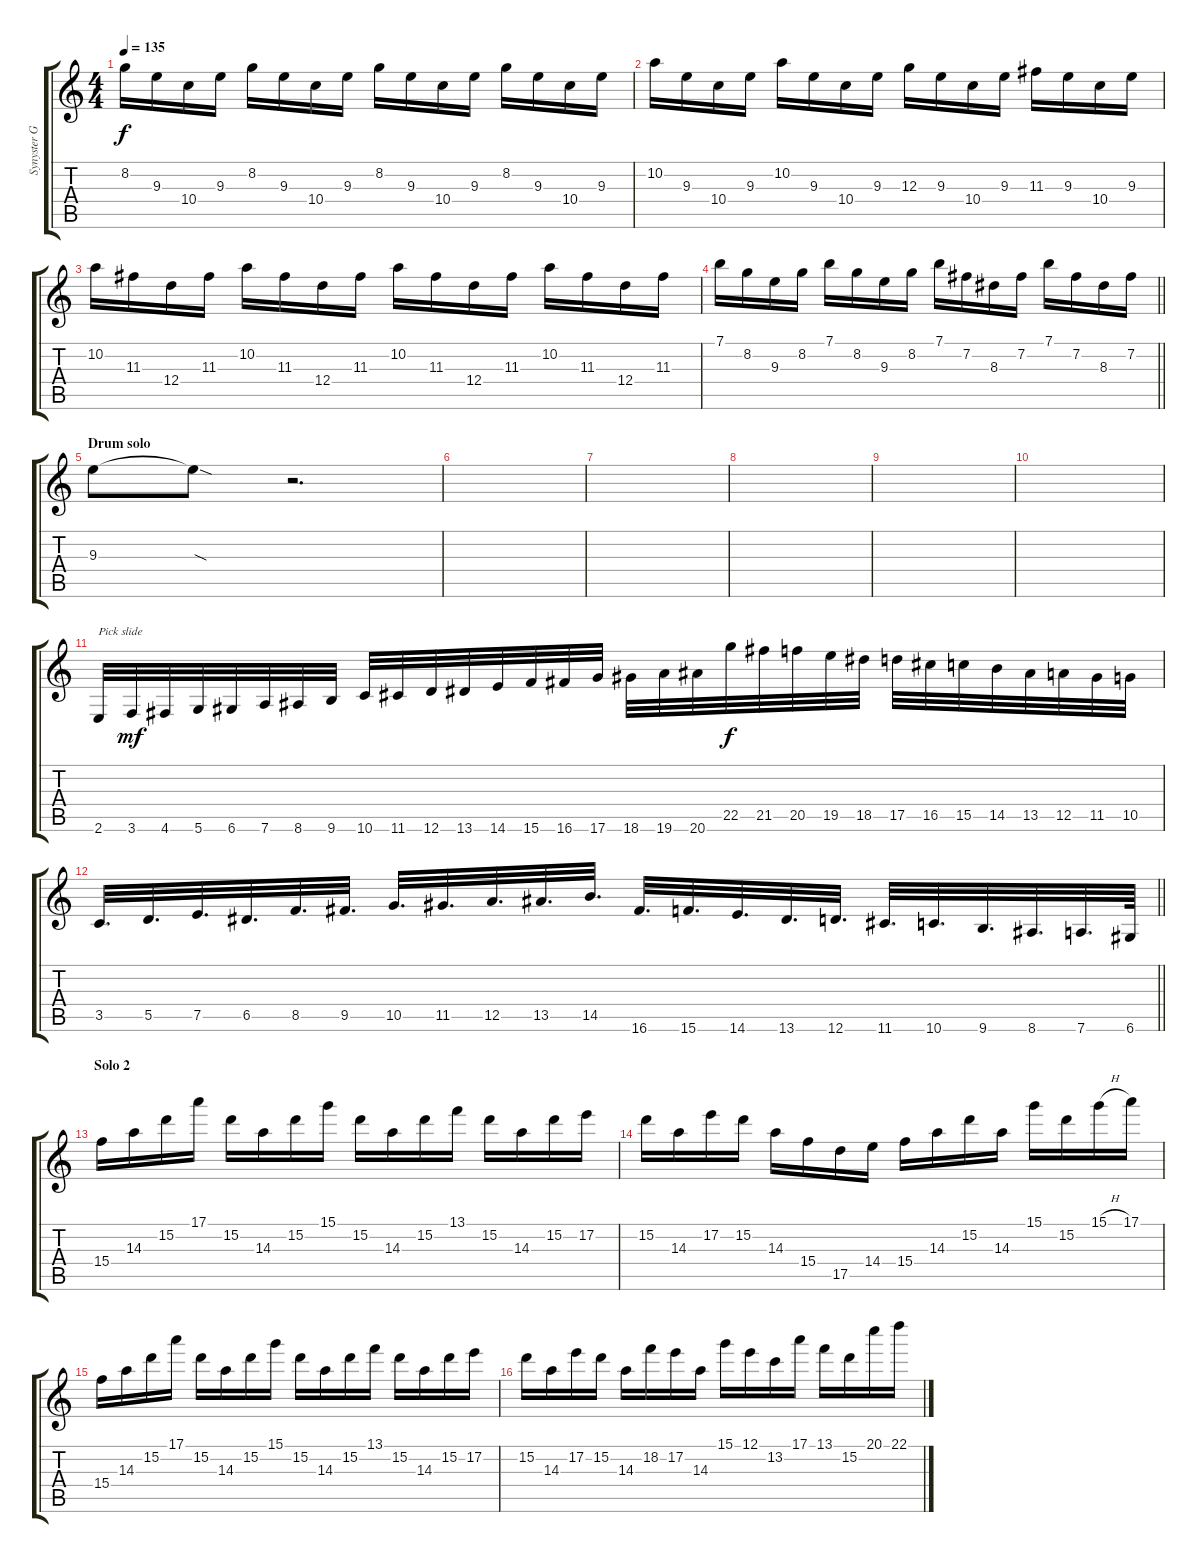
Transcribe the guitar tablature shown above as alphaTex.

\track ("Synyster Gates" "Synyster G") {instrument distortionguitar}
\staff {score tabs}
\tuning (E4 B3 G3 D3 A2 D2) {hide}
\ts (4 4)
\tempo 135
\clef g2
\ks c
8.2.16{dy f} 9.3.16 10.4.16 9.3.16 8.2.16 9.3.16 10.4.16 9.3.16 8.2.16 9.3.16 10.4.16 9.3.16 8.2.16 9.3.16 10.4.16 9.3.16 |
10.2.16 9.3.16 10.4.16 9.3.16 10.2.16 9.3.16 10.4.16 9.3.16 12.3.16 9.3.16 10.4.16 9.3.16 11.3.16 9.3.16 10.4.16 9.3.16 |
10.2.16 11.3.16 12.4.16 11.3.16 10.2.16 11.3.16 12.4.16 11.3.16 10.2.16 11.3.16 12.4.16 11.3.16 10.2.16 11.3.16 12.4.16 11.3.16 |
\barLineRight lightlight
7.1.16 8.2.16 9.3.16 8.2.16 7.1.16 8.2.16 9.3.16 8.2.16 7.1.16 7.2.16 8.3.16 7.2.16 7.1.16 7.2.16 8.3.16 7.2.16 |
\section ("" "Drum solo")
9.3.8 9.3{sod t}.8 r.2{d} |
|
|
|
|
|
2.6.32{txt "Pick slide"} 3.6.32{dy mf} 4.6.32 5.6.32 6.6.32 7.6.32 8.6.32 9.6.32 10.6.32 11.6.32 12.6.32 13.6.32 14.6.32 15.6.32 16.6.32 17.6.32 18.6.32 19.6.32 20.6.32 22.5.32{dy f} 21.5.32 20.5.32 19.5.32 18.5.32 17.5.32 16.5.32 15.5.32 14.5.32 13.5.32 12.5.32 11.5.32 10.5.32 |
\barLineRight lightlight
3.5.32{d} 5.5.32{d} 7.5.32{d} 6.5.32{d} 8.5.32{d} 9.5.32{d} 10.5.32{d} 11.5.32{d} 12.5.32{d} 13.5.32{d} 14.5.32{d} 16.6.32{d} 15.6.32{d} 14.6.32{d} 13.6.32{d} 12.6.32{d} 11.6.32{d} 10.6.32{d} 9.6.32{d} 8.6.32{d} 7.6.32{d} 6.6.64 |
\section ("" "Solo 2")
15.4.16{instrument distortionguitar} 14.3.16 15.2.16 17.1.16 15.2.16 14.3.16 15.2.16 15.1.16 15.2.16 14.3.16 15.2.16 13.1.16 15.2.16 14.3.16 15.2.16 17.2.16 |
15.2.16 14.3.16 17.2.16 15.2.16 14.3.16 15.4.16 17.5.16 14.4.16 15.4.16 14.3.16 15.2.16 14.3.16 15.1.16 15.2.16 15.1{h}.16 17.1.16 |
15.4.16 14.3.16 15.2.16 17.1.16 15.2.16 14.3.16 15.2.16 15.1.16 15.2.16 14.3.16 15.2.16 13.1.16 15.2.16 14.3.16 15.2.16 17.2.16 |
15.2.16 14.3.16 17.2.16 15.2.16 14.3.16 18.2.16 17.2.16 14.3.16 15.1.16 12.1.16 13.2.16 17.1.16 13.1.16 15.2.16 20.1.16 22.1.16
